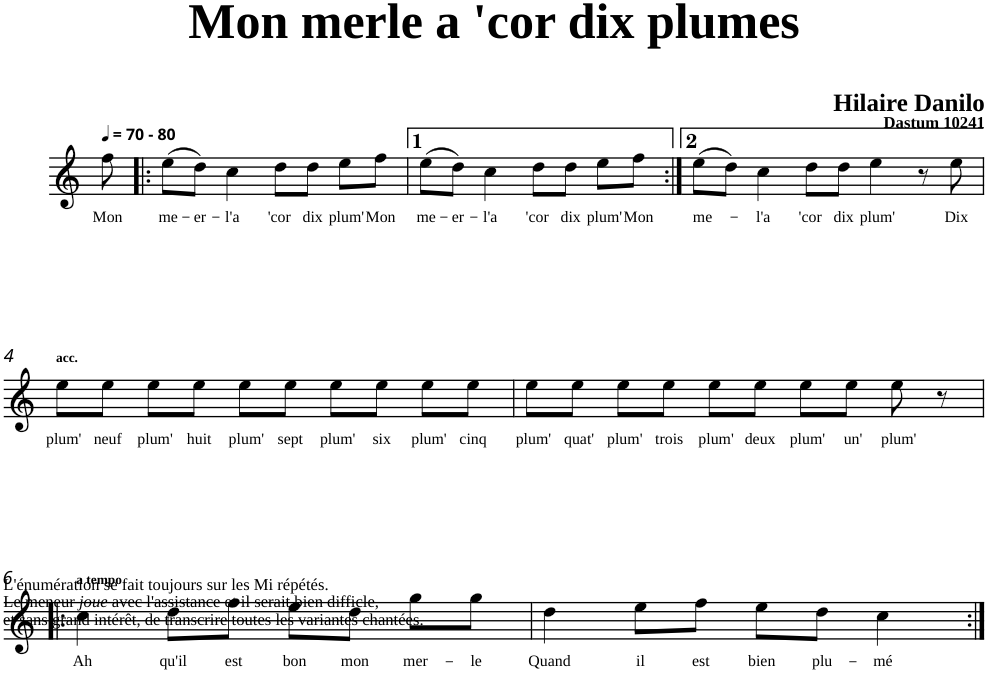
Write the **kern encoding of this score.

**kern	**text
*part1	*part1
*staff1	*staff1
*clefG2	*
*k[]	*
=	=
!LO:TX:a:B:t=- 80	!
!	!LO:LY:b
8ff\	Mon
=1!|:	=1!|:
!	!LO:LY:b
(>8ee\L	me-
!	!LO:LY:b
8dd\J)	-er-
!	!LO:LY:b
4cc\	-l'a
!	!LO:LY:b
8dd\L	'cor
!	!LO:LY:b
8dd\J	dix
!	!LO:LY:b
8ee\L	plum'
!	!LO:LY:b
8ff\J	Mon
=2	=2
!	!LO:LY:b
(>8ee\L	me-
!	!LO:LY:b
8dd\J)	-er-
!	!LO:LY:b
4cc\	-l'a
!	!LO:LY:b
8dd\L	'cor
!	!LO:LY:b
8dd\J	dix
!	!LO:LY:b
8ee\L	plum'
!	!LO:LY:b
8ff\J	Mon
=3:|!	=3:|!
!	!LO:LY:b
(>8ee\L	me-
8dd\J)	.
!	!LO:LY:b
4cc\	-l'a
!	!LO:LY:b
8dd\L	'cor
!	!LO:LY:b
8dd\J	dix
!	!LO:LY:b
4ee\	plum'
8r	.
!	!LO:LY:b
8ee\	Dix
!!LO:LB:g=z
=4	=4
!LO:TX:a:B:t=acc.	!
!	!LO:LY:b
8ee\L	plum'
!	!LO:LY:b
8ee\J	neuf
!	!LO:LY:b
8ee\L	plum'
!	!LO:LY:b
8ee\J	huit
!	!LO:LY:b
8ee\L	plum'
!	!LO:LY:b
8ee\J	sept
!	!LO:LY:b
8ee\L	plum'
!	!LO:LY:b
8ee\J	six
!	!LO:LY:b
8ee\L	plum'
!	!LO:LY:b
8ee\J	cinq
=5	=5
!	!LO:LY:b
8ee\L	plum'
!	!LO:LY:b
8ee\J	quat'
!	!LO:LY:b
8ee\L	plum'
!	!LO:LY:b
8ee\J	trois
!	!LO:LY:b
8ee\L	plum'
!	!LO:LY:b
8ee\J	deux
!	!LO:LY:b
8ee\L	plum'
!	!LO:LY:b
8ee\J	un'
!	!LO:LY:b
8ee\	plum'
8r	.
!!LO:LB:g=z
=6!|:	=6!|:
!LO:TX:a:B:t=a tempo	!
!	!LO:LY:b
4cc\	Ah
!	!LO:LY:b
8dd\L	qu'il
!	!LO:LY:b
8ff\J	est
!	!LO:LY:b
8ee\L	bon
!	!LO:LY:b
8dd\J	mon
!	!LO:LY:b
8gg\L	mer-
!	!LO:LY:b
8gg\J	-le
=7	=7
!	!LO:LY:b
4dd\	Quand
!	!LO:LY:b
8ee\L	il
!	!LO:LY:b
8ff\J	est
!	!LO:LY:b
8ee\L	bien
!	!LO:LY:b
8dd\J	plu-
!	!LO:LY:b
4cc\	-mé
=:|!	=:|!
*-	*-
